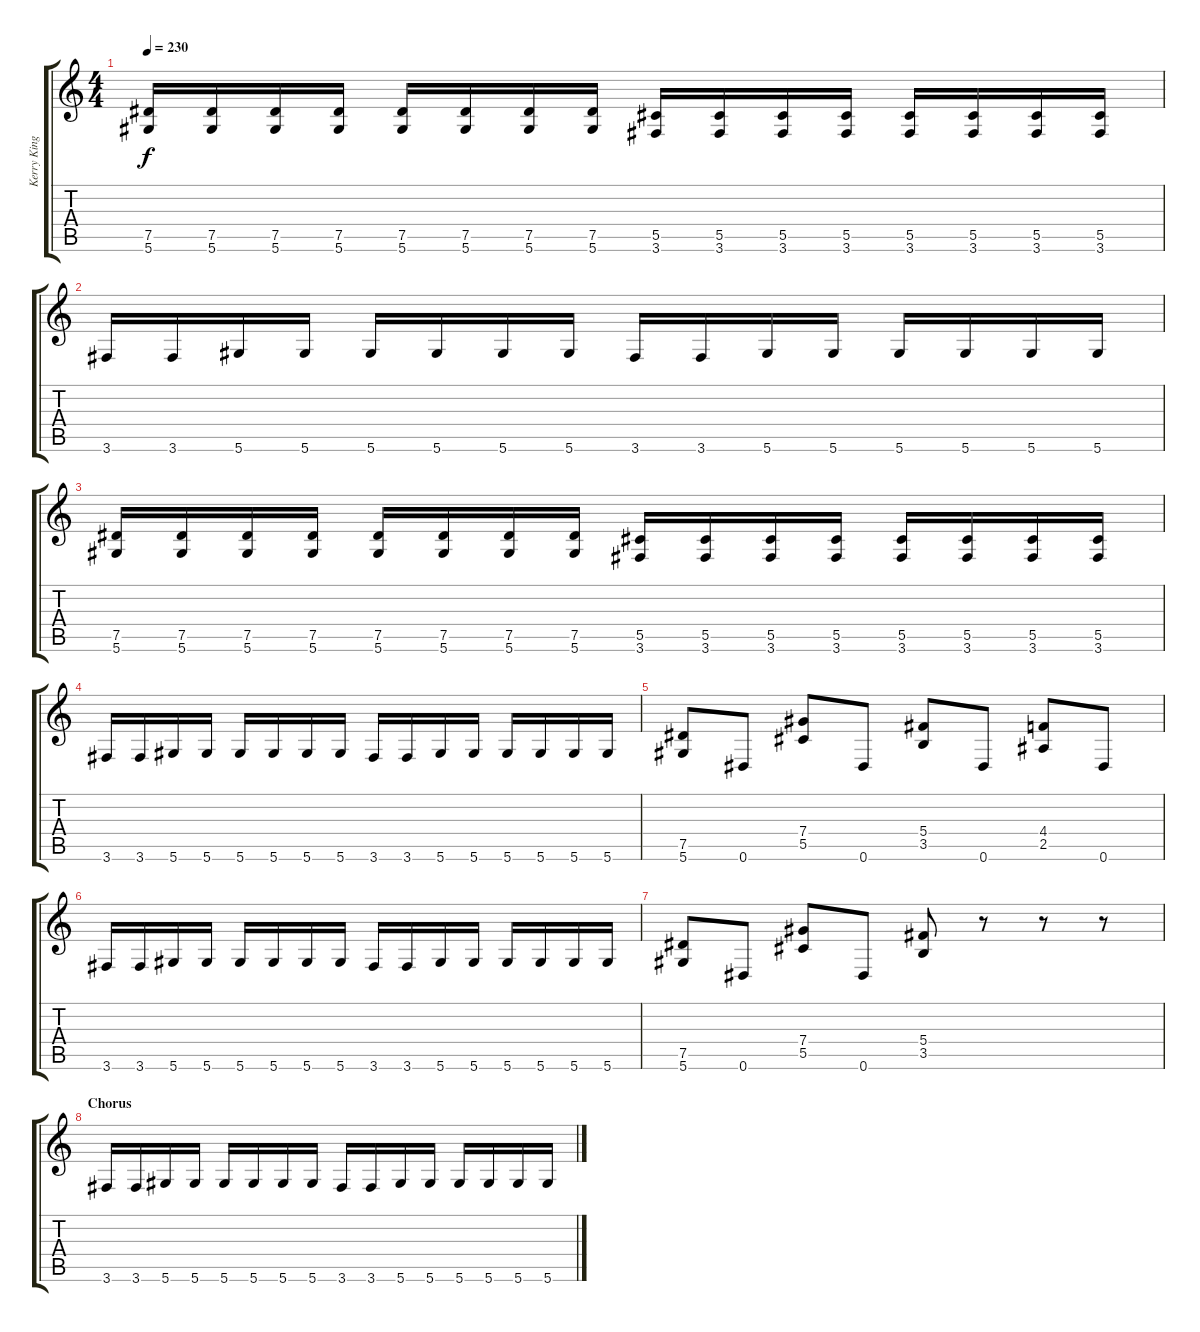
\track ("Kerry King" "Kerry King") {instrument distortionguitar}
\staff {score tabs}
\tuning (Eb4 Bb3 Gb3 Db3 Ab2 Eb2) {hide}
\ts (4 4)
\tempo 230
\clef g2
\ks c
(7.5 5.6).16{dy f} (7.5 5.6).16 (7.5 5.6).16 (7.5 5.6).16 (7.5 5.6).16 (7.5 5.6).16 (7.5 5.6).16 (7.5 5.6).16 (5.5 3.6).16 (5.5 3.6).16 (5.5 3.6).16 (5.5 3.6).16 (5.5 3.6).16 (5.5 3.6).16 (5.5 3.6).16 (5.5 3.6).16 |
3.6.16 3.6.16 5.6.16 5.6.16 5.6.16 5.6.16 5.6.16 5.6.16 3.6.16 3.6.16 5.6.16 5.6.16 5.6.16 5.6.16 5.6.16 5.6.16 |
(7.5 5.6).16 (7.5 5.6).16 (7.5 5.6).16 (7.5 5.6).16 (7.5 5.6).16 (7.5 5.6).16 (7.5 5.6).16 (7.5 5.6).16 (5.5 3.6).16 (5.5 3.6).16 (5.5 3.6).16 (5.5 3.6).16 (5.5 3.6).16 (5.5 3.6).16 (5.5 3.6).16 (5.5 3.6).16 |
3.6.16 3.6.16 5.6.16 5.6.16 5.6.16 5.6.16 5.6.16 5.6.16 3.6.16 3.6.16 5.6.16 5.6.16 5.6.16 5.6.16 5.6.16 5.6.16 |
(7.5 5.6).8 0.6.8 (7.4 5.5).8 0.6.8 (5.4 3.5).8 0.6.8 (4.4 2.5).8 0.6.8 |
3.6.16 3.6.16 5.6.16 5.6.16 5.6.16 5.6.16 5.6.16 5.6.16 3.6.16 3.6.16 5.6.16 5.6.16 5.6.16 5.6.16 5.6.16 5.6.16 |
(7.5 5.6).8 0.6.8 (7.4 5.5).8 0.6.8 (5.4 3.5).8 r.8 r.8 r.8 |
\section ("" "Chorus")
3.6.16 3.6.16 5.6.16 5.6.16 5.6.16 5.6.16 5.6.16 5.6.16 3.6.16 3.6.16 5.6.16 5.6.16 5.6.16 5.6.16 5.6.16 5.6.16
